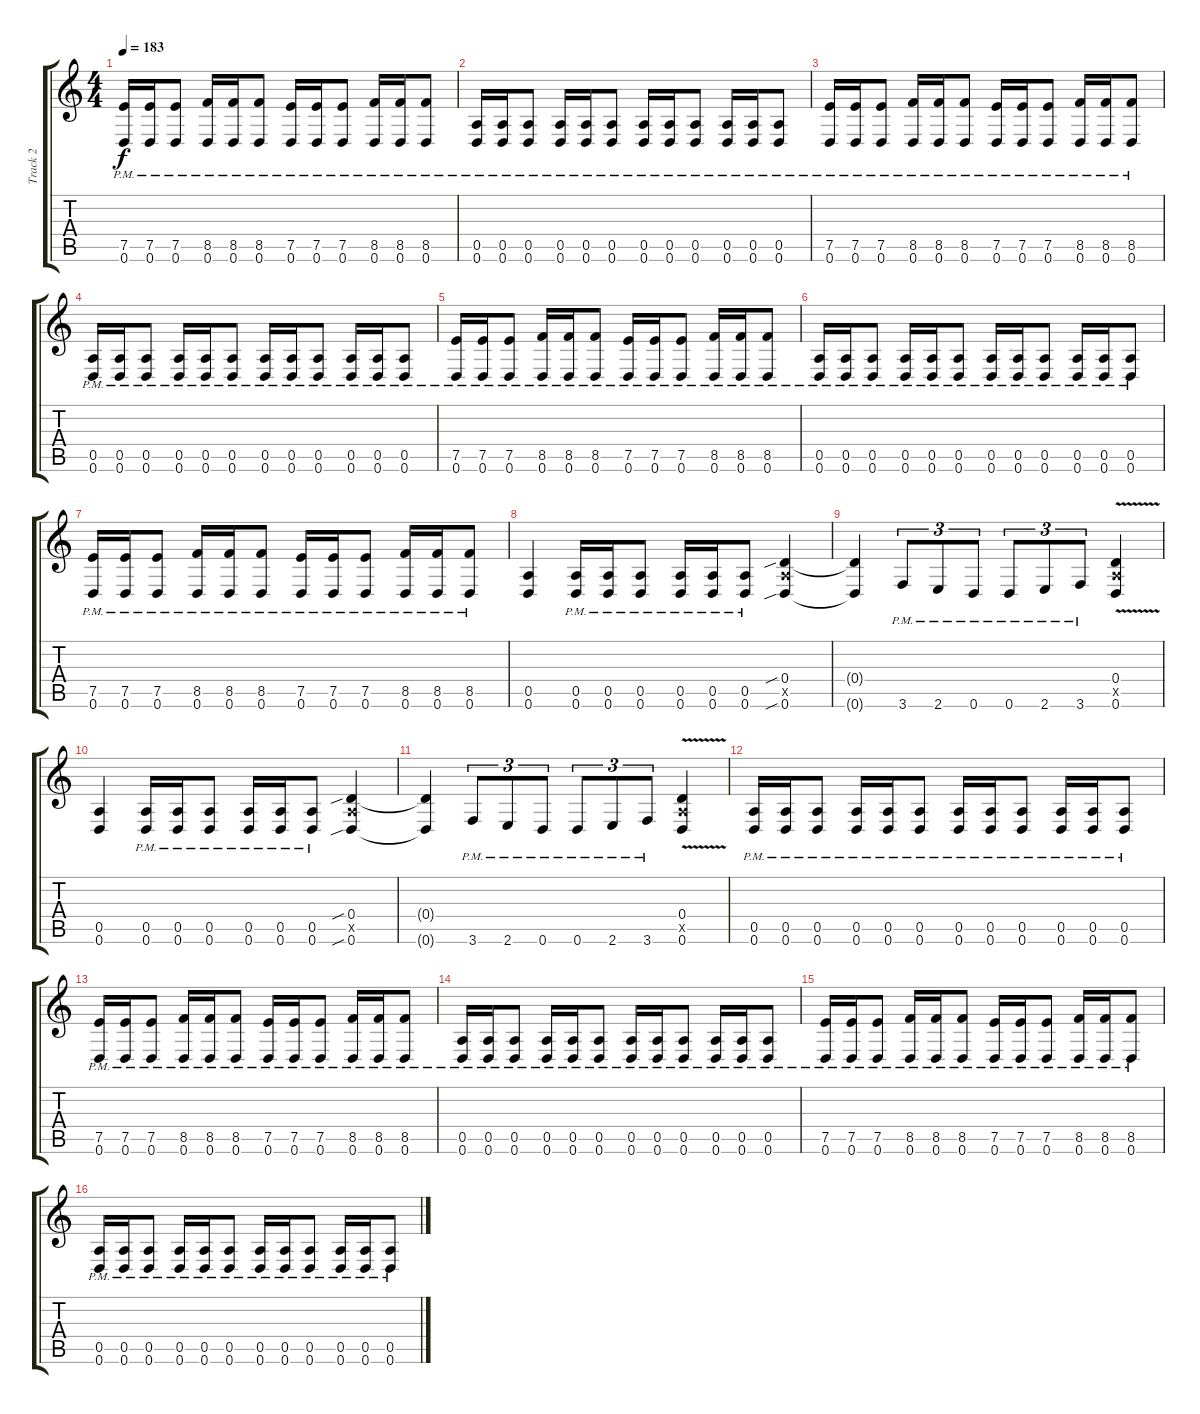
\track ("Track 2" "Track 2") {instrument distortionguitar}
\staff {score tabs}
\tuning (E4 B3 G3 D3 A2 D2) {hide}
\ts (4 4)
\tempo 183
\clef g2
\ks c
(7.5{pm} 0.6{pm}).16{dy f} (7.5{pm} 0.6{pm}).16 (7.5{pm} 0.6{pm}).8 (8.5{pm} 0.6{pm}).16 (8.5{pm} 0.6{pm}).16 (8.5{pm} 0.6{pm}).8 (7.5{pm} 0.6{pm}).16 (7.5{pm} 0.6{pm}).16 (7.5{pm} 0.6{pm}).8 (8.5{pm} 0.6{pm}).16 (8.5{pm} 0.6{pm}).16 (8.5{pm} 0.6{pm}).8 |
(0.5{pm} 0.6{pm}).16 (0.5{pm} 0.6{pm}).16 (0.5{pm} 0.6{pm}).8 (0.5{pm} 0.6{pm}).16 (0.5{pm} 0.6{pm}).16 (0.5{pm} 0.6{pm}).8 (0.5{pm} 0.6{pm}).16 (0.5{pm} 0.6{pm}).16 (0.5{pm} 0.6{pm}).8 (0.5{pm} 0.6{pm}).16 (0.5{pm} 0.6{pm}).16 (0.5{pm} 0.6{pm}).8 |
(7.5{pm} 0.6{pm}).16 (7.5{pm} 0.6{pm}).16 (7.5{pm} 0.6{pm}).8 (8.5{pm} 0.6{pm}).16 (8.5{pm} 0.6{pm}).16 (8.5{pm} 0.6{pm}).8 (7.5{pm} 0.6{pm}).16 (7.5{pm} 0.6{pm}).16 (7.5{pm} 0.6{pm}).8 (8.5{pm} 0.6{pm}).16 (8.5{pm} 0.6{pm}).16 (8.5{pm} 0.6{pm}).8 |
(0.5{pm} 0.6{pm}).16 (0.5{pm} 0.6{pm}).16 (0.5{pm} 0.6{pm}).8 (0.5{pm} 0.6{pm}).16 (0.5{pm} 0.6{pm}).16 (0.5{pm} 0.6{pm}).8 (0.5{pm} 0.6{pm}).16 (0.5{pm} 0.6{pm}).16 (0.5{pm} 0.6{pm}).8 (0.5{pm} 0.6{pm}).16 (0.5{pm} 0.6{pm}).16 (0.5{pm} 0.6{pm}).8 |
(7.5{pm} 0.6{pm}).16 (7.5{pm} 0.6{pm}).16 (7.5{pm} 0.6{pm}).8 (8.5{pm} 0.6{pm}).16 (8.5{pm} 0.6{pm}).16 (8.5{pm} 0.6{pm}).8 (7.5{pm} 0.6{pm}).16 (7.5{pm} 0.6{pm}).16 (7.5{pm} 0.6{pm}).8 (8.5{pm} 0.6{pm}).16 (8.5{pm} 0.6{pm}).16 (8.5{pm} 0.6{pm}).8 |
(0.5{pm} 0.6{pm}).16 (0.5{pm} 0.6{pm}).16 (0.5{pm} 0.6{pm}).8 (0.5{pm} 0.6{pm}).16 (0.5{pm} 0.6{pm}).16 (0.5{pm} 0.6{pm}).8 (0.5{pm} 0.6{pm}).16 (0.5{pm} 0.6{pm}).16 (0.5{pm} 0.6{pm}).8 (0.5{pm} 0.6{pm}).16 (0.5{pm} 0.6{pm}).16 (0.5{pm} 0.6{pm}).8 |
(7.5{pm} 0.6{pm}).16 (7.5{pm} 0.6{pm}).16 (7.5{pm} 0.6{pm}).8 (8.5{pm} 0.6{pm}).16 (8.5{pm} 0.6{pm}).16 (8.5{pm} 0.6{pm}).8 (7.5{pm} 0.6{pm}).16 (7.5{pm} 0.6{pm}).16 (7.5{pm} 0.6{pm}).8 (8.5{pm} 0.6{pm}).16 (8.5{pm} 0.6{pm}).16 (8.5{pm} 0.6{pm}).8 |
(0.5 0.6).4 (0.5{pm} 0.6{pm}).16 (0.5{pm} 0.6{pm}).16 (0.5{pm} 0.6{pm}).8 (0.5{pm} 0.6{pm}).16 (0.5{pm} 0.6{pm}).16 (0.5{pm} 0.6{pm}).8 (0.4{sib} 0.5{x} 0.6{sib}).4 |
(0.4{t} 0.6{t}).4 3.6{pm}.8{tu (3 2)} 2.6{pm}.8{tu (3 2)} 0.6{pm}.8{tu (3 2)} 0.6{pm}.8{tu (3 2)} 2.6{pm}.8{tu (3 2)} 3.6{pm}.8{tu (3 2)} (0.4{v} 0.5{x} 0.6{v}).4 |
(0.5 0.6).4 (0.5{pm} 0.6{pm}).16 (0.5{pm} 0.6{pm}).16 (0.5{pm} 0.6{pm}).8 (0.5{pm} 0.6{pm}).16 (0.5{pm} 0.6{pm}).16 (0.5{pm} 0.6{pm}).8 (0.4{sib} 0.5{x} 0.6{sib}).4 |
(0.4{t} 0.6{t}).4 3.6{pm}.8{tu (3 2)} 2.6{pm}.8{tu (3 2)} 0.6{pm}.8{tu (3 2)} 0.6{pm}.8{tu (3 2)} 2.6{pm}.8{tu (3 2)} 3.6{pm}.8{tu (3 2)} (0.4{v} 0.5{x} 0.6{v}).4 |
(0.5{pm} 0.6{pm}).16 (0.5{pm} 0.6{pm}).16 (0.5{pm} 0.6{pm}).8 (0.5{pm} 0.6{pm}).16 (0.5{pm} 0.6{pm}).16 (0.5{pm} 0.6{pm}).8 (0.5{pm} 0.6{pm}).16 (0.5{pm} 0.6{pm}).16 (0.5{pm} 0.6{pm}).8 (0.5{pm} 0.6{pm}).16 (0.5{pm} 0.6{pm}).16 (0.5{pm} 0.6{pm}).8 |
(7.5{pm} 0.6{pm}).16 (7.5{pm} 0.6{pm}).16 (7.5{pm} 0.6{pm}).8 (8.5{pm} 0.6{pm}).16 (8.5{pm} 0.6{pm}).16 (8.5{pm} 0.6{pm}).8 (7.5{pm} 0.6{pm}).16 (7.5{pm} 0.6{pm}).16 (7.5{pm} 0.6{pm}).8 (8.5{pm} 0.6{pm}).16 (8.5{pm} 0.6{pm}).16 (8.5{pm} 0.6{pm}).8 |
(0.5{pm} 0.6{pm}).16 (0.5{pm} 0.6{pm}).16 (0.5{pm} 0.6{pm}).8 (0.5{pm} 0.6{pm}).16 (0.5{pm} 0.6{pm}).16 (0.5{pm} 0.6{pm}).8 (0.5{pm} 0.6{pm}).16 (0.5{pm} 0.6{pm}).16 (0.5{pm} 0.6{pm}).8 (0.5{pm} 0.6{pm}).16 (0.5{pm} 0.6{pm}).16 (0.5{pm} 0.6{pm}).8 |
(7.5{pm} 0.6{pm}).16 (7.5{pm} 0.6{pm}).16 (7.5{pm} 0.6{pm}).8 (8.5{pm} 0.6{pm}).16 (8.5{pm} 0.6{pm}).16 (8.5{pm} 0.6{pm}).8 (7.5{pm} 0.6{pm}).16 (7.5{pm} 0.6{pm}).16 (7.5{pm} 0.6{pm}).8 (8.5{pm} 0.6{pm}).16 (8.5{pm} 0.6{pm}).16 (8.5{pm} 0.6{pm}).8 |
(0.5{pm} 0.6{pm}).16 (0.5{pm} 0.6{pm}).16 (0.5{pm} 0.6{pm}).8 (0.5{pm} 0.6{pm}).16 (0.5{pm} 0.6{pm}).16 (0.5{pm} 0.6{pm}).8 (0.5{pm} 0.6{pm}).16 (0.5{pm} 0.6{pm}).16 (0.5{pm} 0.6{pm}).8 (0.5{pm} 0.6{pm}).16 (0.5{pm} 0.6{pm}).16 (0.5{pm} 0.6{pm}).8
